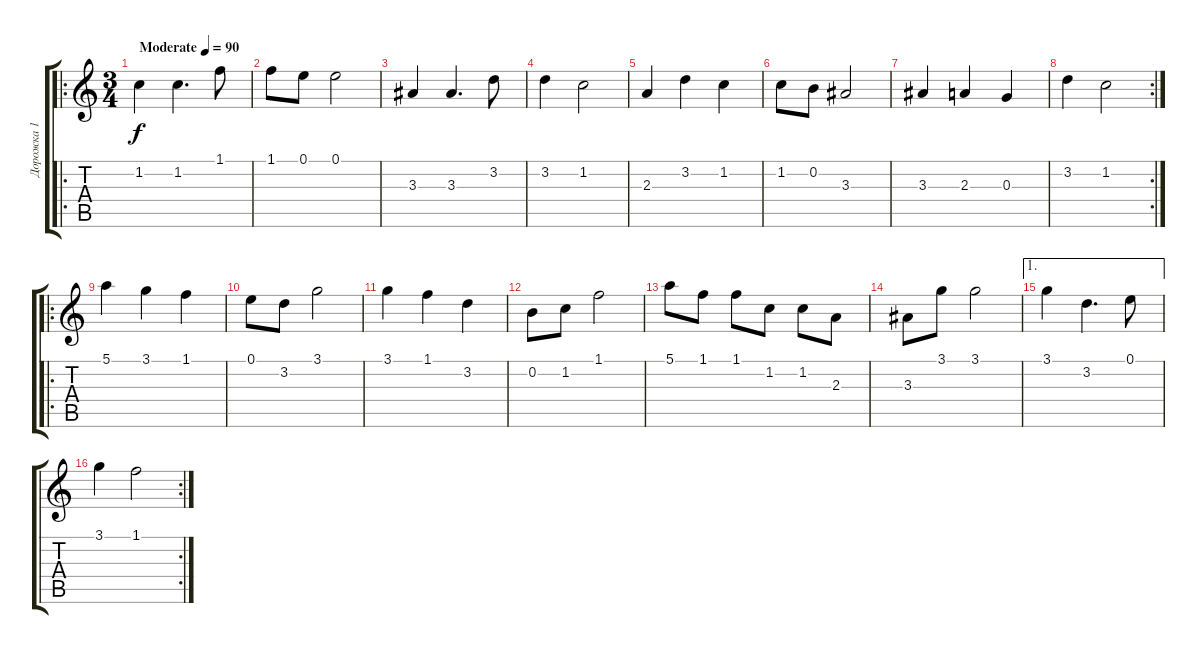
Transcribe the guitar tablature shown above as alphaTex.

\track ("Дорожка 1" "Дорожка 1") {instrument acousticguitarnylon}
\staff {score tabs}
\tuning (E4 B3 G3 D3 A2 E2) {hide}
\ro
\ts (3 4)
\tempo (90 "Moderate")
\clef g2
\ks c
1.2.4{dy f instrument acousticguitarnylon} 1.2.4{d} 1.1.8 |
1.1.8 0.1.8 0.1.2 |
3.3.4 3.3.4{d} 3.2.8 |
3.2.4 1.2.2 |
2.3.4 3.2.4 1.2.4 |
1.2.8 0.2.8 3.3.2 |
3.3.4 2.3.4 0.3.4 |
\rc 2
3.2.4 1.2.2 |
\ro
5.1.4 3.1.4 1.1.4 |
0.1.8 3.2.8 3.1.2 |
3.1.4 1.1.4 3.2.4 |
0.2.8 1.2.8 1.1.2 |
5.1.8 1.1.8 1.1.8 1.2.8 1.2.8 2.3.8 |
3.3.8 3.1.8 3.1.2 |
\ae 1
3.1.4 3.2.4{d} 0.1.8 |
\rc 2
3.1.4 1.1.2
